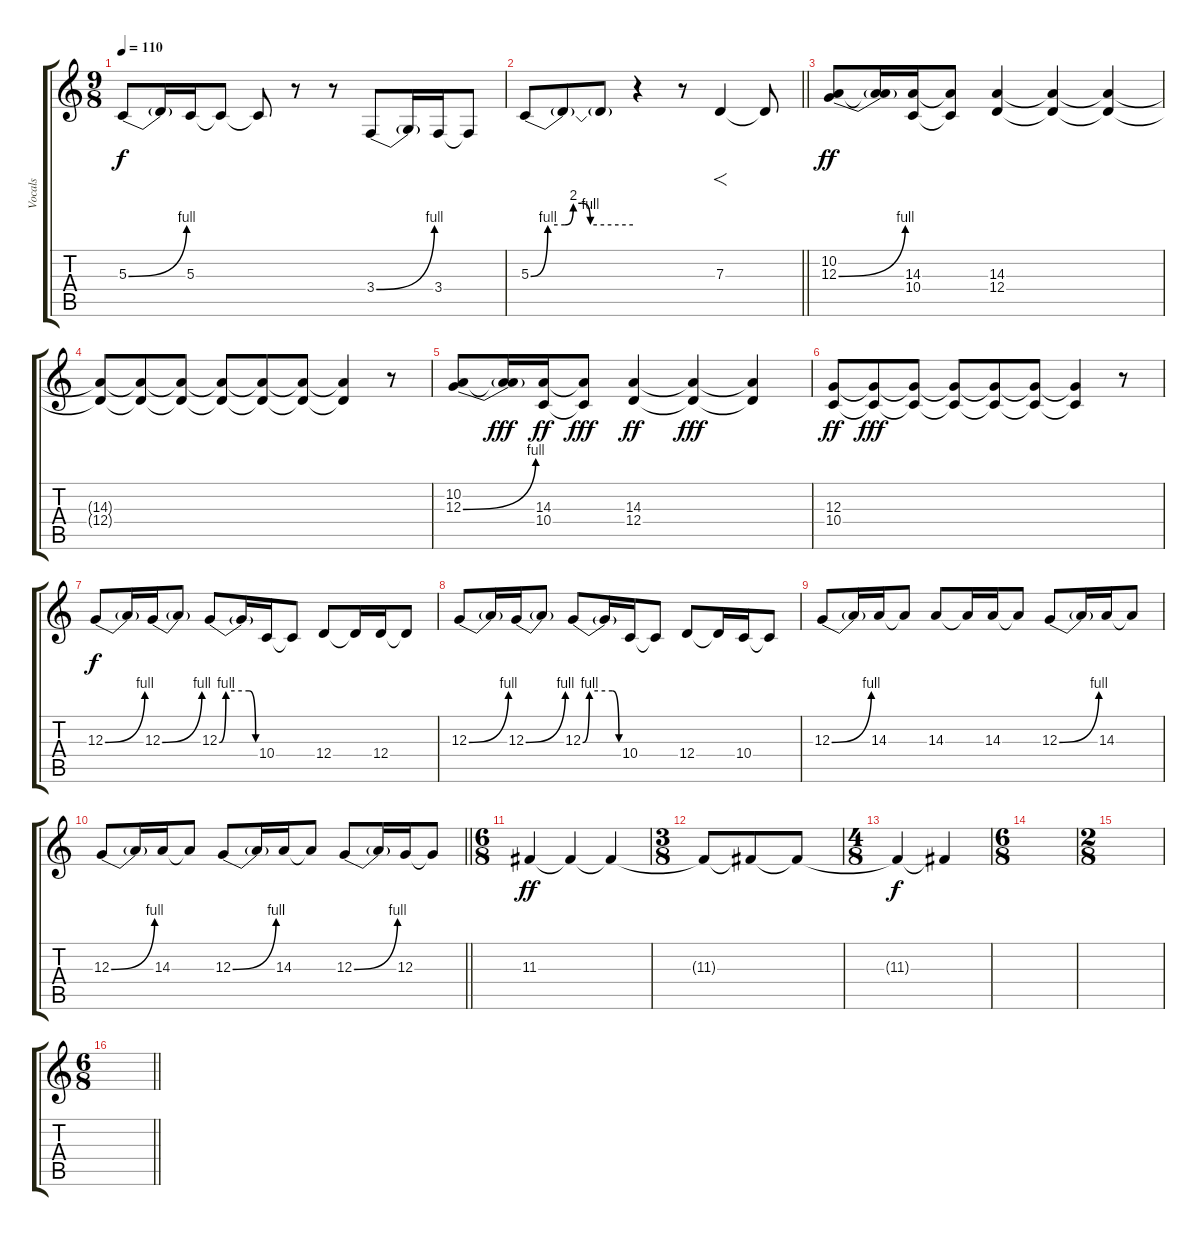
\track ("Vocals" "Vocals") {instrument sopranosax}
\staff {score tabs}
\tuning (E4 B3 G3 D3 A2 D2) {hide}
\ts (9 8)
\tempo 110
\clef g2
\ks c
5.3{be (bend 0 0 60 4)}.8{dy f} 5.3{t}.16 5.3.16 5.3{t}.8 5.3{t}.8 r.8 r.8 3.4{be (bend 0 0 60 4)}.8 3.4{t}.16 3.4.16 3.4{t}.8 |
\barLineRight lightlight
5.3{be (custom 0 0 10 4 20 4 25 8 30 8 35 4 60 4)}.8 5.3{t}.8 5.3{t}.8 r.4 r.8 7.3.4{f} 7.3{t}.8 |
(10.2 12.3{be (bend 0 0 60 4)}).8{dy ff} (10.2{t} 12.3{t}).16 (14.3 10.4).16 (14.3{t} 10.4{t}).8 (14.3 12.4).4 (14.3{t} 12.4{t}).4 (14.3{t} 12.4{t}).4 |
(14.3{t} 12.4{t}).8 (14.3{t} 12.4{t}).8 (14.3{t} 12.4{t}).8 (14.3{t} 12.4{t}).8 (14.3{t} 12.4{t}).8 (14.3{t} 12.4{t}).8 (14.3{t} 12.4{t}).4 r.8 |
(10.2 12.3{be (bend 0 0 60 4)}).8 (10.2{t} 12.3{t}).16{dy fff} (14.3 10.4).16{dy ff} (14.3{t} 10.4{t}).8{dy fff} (14.3 12.4).4{dy ff} (14.3{t} 12.4{t}).4{dy fff} (14.3{t} 12.4{t}).4 |
(12.3 10.4).8{dy ff} (12.3{t} 10.4{t}).8{dy fff} (12.3{t} 10.4{t}).8 (12.3{t} 10.4{t}).8 (12.3{t} 10.4{t}).8 (12.3{t} 10.4{t}).8 (12.3{t} 10.4{t}).4 r.8 |
12.3{be (bend 0 0 60 4)}.8{dy f} 12.3{t}.16 12.3{be (bend 0 0 60 4)}.16 12.3{t}.8 12.3{be (custom 0 0 10 4 45 4 55 0 60 0)}.8 12.3{t}.16 10.4.16 10.4{t}.8 12.4.8 12.4{t}.16 12.4.16 12.4{t}.8 |
12.3{be (bend 0 0 60 4)}.8 12.3{t}.16 12.3{be (bend 0 0 60 4)}.16 12.3{t}.8 12.3{be (custom 0 0 10 4 45 4 55 0 60 0)}.8 12.3{t}.16 10.4.16 10.4{t}.8 12.4.8 12.4{t}.16 10.4.16 10.4{t}.8 |
12.3{be (bend 0 0 60 4)}.8 12.3{t}.16 14.3.16 14.3{t}.8 14.3.8 14.3{t}.16 14.3.16 14.3{t}.8 12.3{be (bend 0 0 60 4)}.8 12.3{t}.16 14.3.16 14.3{t}.8 |
\barLineRight lightlight
12.3{be (bend 0 0 60 4)}.8 12.3{t}.16 14.3.16 14.3{t}.8 12.3{be (bend 0 0 60 4)}.8 12.3{t}.16 14.3.16 14.3{t}.8 12.3{be (bend 0 0 60 4)}.8 12.3{t}.16 12.3.16 12.3{t}.8 |
\ts (6 8)
\section ("" "")
11.3.4{dy ff} 11.3{t}.4 11.3{t}.4 |
\ts (3 8)
11.3{t}.8 11.3{t}.8 11.3{t}.8 |
\ts (4 8)
11.3{t}.4{dy f} 11.3{t}.4 |
\ts (6 8)
|
\ts (2 8)
|
\ts (6 8)
\barLineRight lightlight
